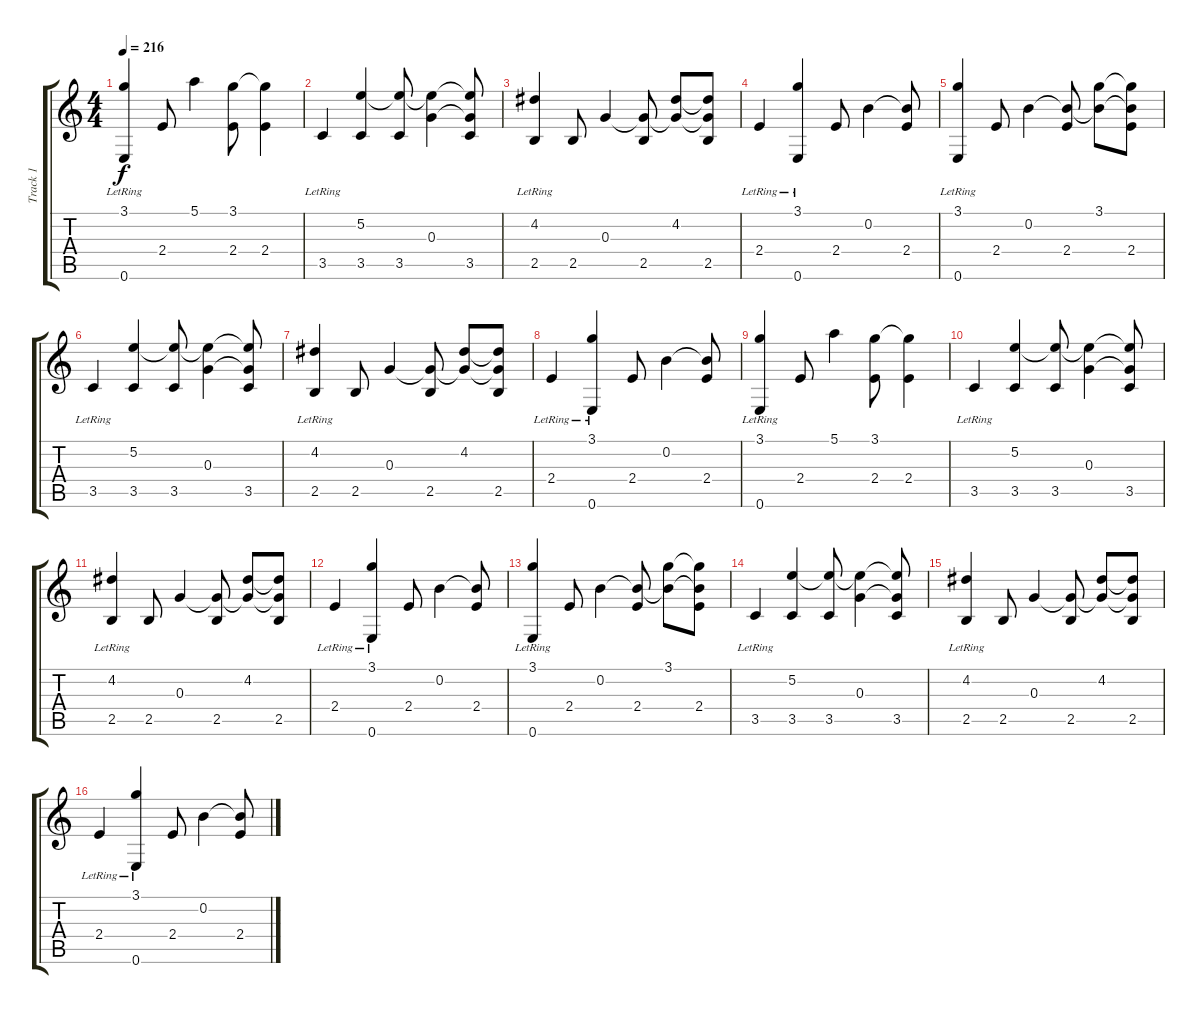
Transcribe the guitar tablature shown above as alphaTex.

\track ("Track 1" "Track 1") {instrument acousticguitarsteel}
\staff {score tabs}
\tuning (E4 B3 G3 D3 A2 E2) {hide}
\ts (4 4)
\tempo 216
\clef g2
\ks c
(3.1{lr} 0.6{lr}).4{dy f} 2.4.8 5.1.4 (3.1 2.4).8 (3.1{t} 2.4).4 |
3.5{lr}.4 (5.2 3.5).4 (5.2{t} 3.5).8 (5.2{t} 0.3).4 (5.2{t} 0.3{t} 3.5).8 |
(4.2{lr} 2.5{lr}).4 2.5.8 0.3.4 (0.3{t} 2.5).8 (4.2 0.3{t}).8 (4.2{t} 0.3{t} 2.5).8 |
2.4{lr}.4 (3.1{lr} 0.6{lr}).4 2.4.8 0.2.4 (0.2{t} 2.4).8 |
(3.1{lr} 0.6{lr}).4 2.4.8 0.2.4 (0.2{t} 2.4).8 (3.1 0.2{t}).8 (3.1{t} 0.2{t} 2.4).8 |
3.5{lr}.4 (5.2 3.5).4 (5.2{t} 3.5).8 (5.2{t} 0.3).4 (5.2{t} 0.3{t} 3.5).8 |
(4.2{lr} 2.5{lr}).4 2.5.8 0.3.4 (0.3{t} 2.5).8 (4.2 0.3{t}).8 (4.2{t} 0.3{t} 2.5).8 |
2.4{lr}.4 (3.1{lr} 0.6{lr}).4 2.4.8 0.2.4 (0.2{t} 2.4).8 |
(3.1{lr} 0.6{lr}).4 2.4.8 5.1.4 (3.1 2.4).8 (3.1{t} 2.4).4 |
3.5{lr}.4 (5.2 3.5).4 (5.2{t} 3.5).8 (5.2{t} 0.3).4 (5.2{t} 0.3{t} 3.5).8 |
(4.2{lr} 2.5{lr}).4 2.5.8 0.3.4 (0.3{t} 2.5).8 (4.2 0.3{t}).8 (4.2{t} 0.3{t} 2.5).8 |
2.4{lr}.4 (3.1{lr} 0.6{lr}).4 2.4.8 0.2.4 (0.2{t} 2.4).8 |
(3.1{lr} 0.6{lr}).4 2.4.8 0.2.4 (0.2{t} 2.4).8 (3.1 0.2{t}).8 (3.1{t} 0.2{t} 2.4).8 |
3.5{lr}.4 (5.2 3.5).4 (5.2{t} 3.5).8 (5.2{t} 0.3).4 (5.2{t} 0.3{t} 3.5).8 |
(4.2{lr} 2.5{lr}).4 2.5.8 0.3.4 (0.3{t} 2.5).8 (4.2 0.3{t}).8 (4.2{t} 0.3{t} 2.5).8 |
2.4{lr}.4 (3.1{lr} 0.6{lr}).4 2.4.8 0.2.4 (0.2{t} 2.4).8
